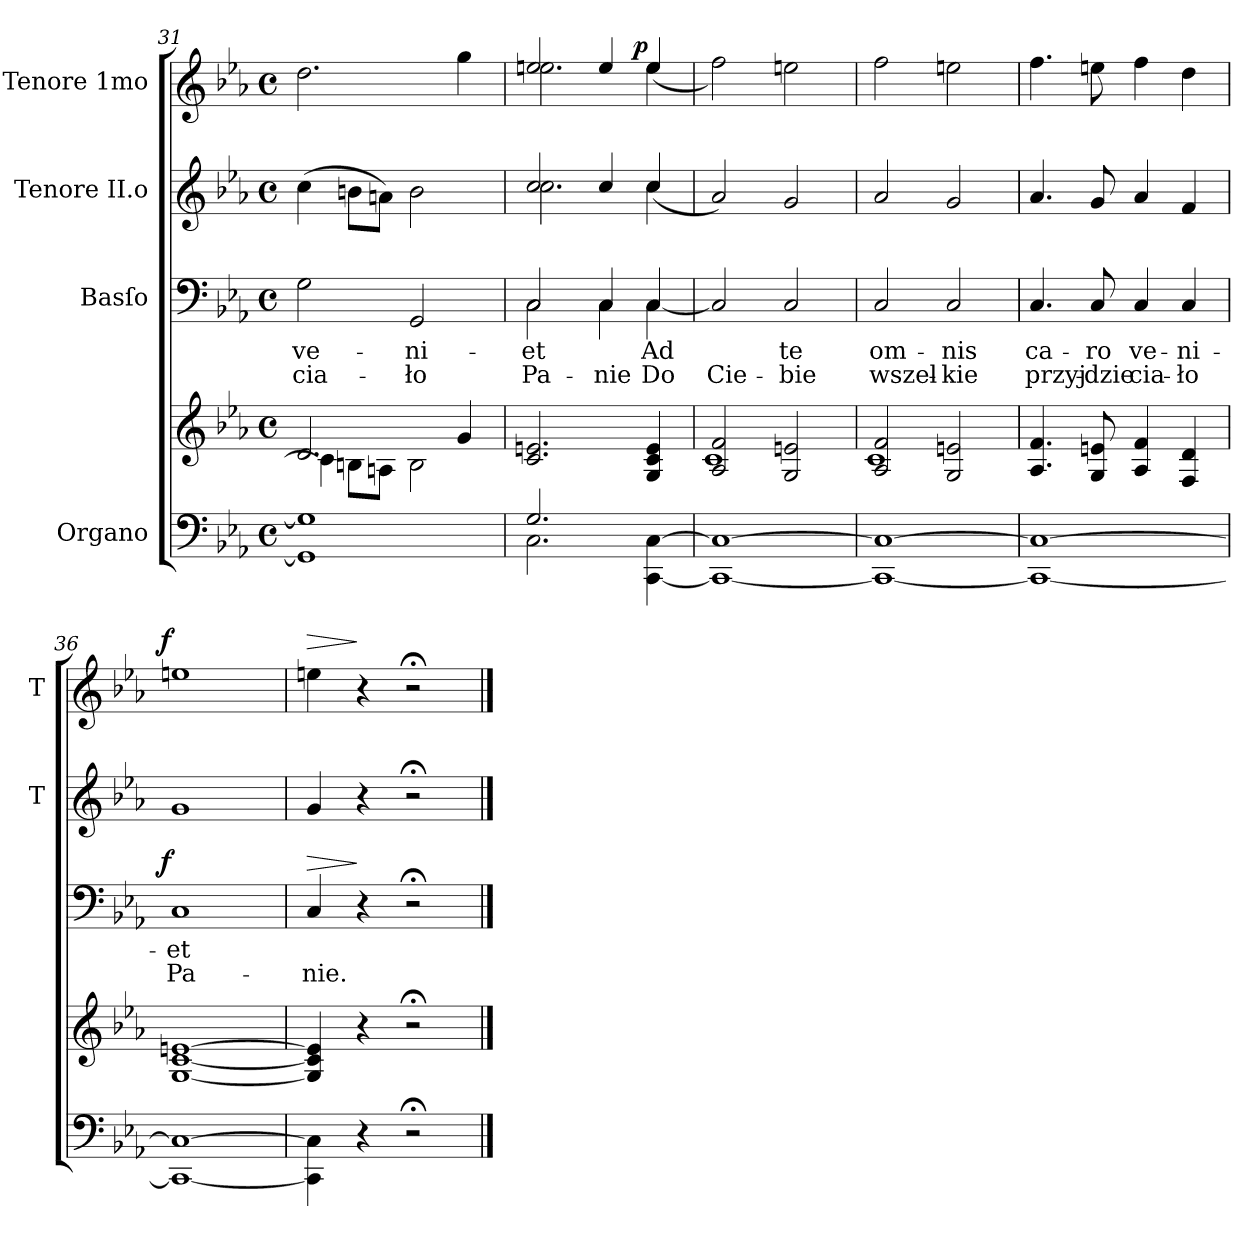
**kern	**kern	**kern	**text	**text	**dynam	**kern	**kern	**dynam
*part4	*part4	*part3	*part3	*part3	*part3	*part2	*part1	*part1
*staff5	*staff4	*staff3	*staff3	*staff3	*staff3	*staff2	*staff1	*staff1
*I"Organo	*	*I"Basſo	*	*	*	*I"Tenore II.o	*I"Tenore 1mo	*
*	*	*	*	*	*	*I'T	*I'T	*
*clefF4	*clefG2	*clefF4	*	*	*	*	*	*
*	*	*	*	*	*	*ITrd8c12	*ITrd8c12	*
*k[b-e-a-]	*k[b-e-a-]	*k[b-e-a-]	*	*	*	*k[b-e-a-]	*k[b-e-a-]	*
*M4/4	*M4/4	*M4/4	*	*	*	*M4/4	*M4/4	*
*met(c)	*met(c)	*met(c)	*	*	*	*met(c)	*met(c)	*
=31	=31	=31	=31	=31	=31	=31	=31	=31
*	*^	*	*	*	*	*	*	*
1GG] 1G]	2.d/	4c\]	2G\	ve-	cia-	.	(4c\	2.d\	.
.	.	8Bn\L	.	.	.	.	8Bn\L	.	.
.	.	8An\J	.	.	.	.	8An\J)	.	.
.	.	2B\	2GG/	-ni-	-ło	.	2B\	.	.
.	4g/	.	.	.	.	.	.	4g\	.
*	*v	*v	*	*	*	*	*	*	*
=32	=32	=32	=32	=32	=32	=32	=32	=32
*^	*	*	*	*	*	*	*	*
!	!	!	!LO:N:vis=2.	!	!	!	!	!	!
*	*	*	*^	*	*	*	*^	*^	*
2.G/	2.C\	2.c/ 2.en/	2C/	2C\	-et	Pa-	.	2c/	2.c\	2en/	2.e\	.
.	.	.	4C/	4C\	.	-nie	.	4c/	.	4e/	.	.
!	!	!	!	!	!	!	!	!	!	!	!	!LO:DY:a:rj
4ryy	[4CC\ [>4C\	4G/ 4c/ 4e/	4C\	[4C/	Ad	Do	.	4c\	(>4c/	4e\	(>4e/	p
*	*	*	*v	*v	*	*	*	*	*	*v	*v	*
*v	*v	*	*	*	*	*	*v	*v	*	*
=33	=33	=33	=33	=33	=33	=33	=33	=33
*	*^	*	*	*	*	*	*	*
1CC_ 1C_>	2A-/ 2f/	1c	2C/]	.	Cie-	.	2A-/)	2f\)	.
.	2G/ 2en/	.	2C/	te	-bie	.	2G/	2en\	.
=34	=34	=34	=34	=34	=34	=34	=34	=34	=34
1CC_ 1C_>	2A-/ 2f/	1c	2C/	om-	wszel-	.	2A-/	2f\	.
.	2G/ 2en/	.	2C/	-nis	-kie	.	2G/	2en\	.
*	*v	*v	*	*	*	*	*	*	*
=35	=35	=35	=35	=35	=35	=35	=35	=35
1CC_ 1C_>	4.A-/ 4.f/	4.C/	ca-	przyj-	.	4.A-/	4.f\	.
.	8G/ 8en/	8C/	-ro	-dzie	.	8G/	8en\	.
.	4A-/ 4f/	4C/	ve-	cia-	.	4A-/	4f\	.
.	4F/ 4d/	4C/	-ni-	-ło	.	4F/	4d\	.
=36	=36	=36	=36	=36	=36	=36	=36	=36
!	!	!	!	!	!LO:DY:a:rj	!	!	!LO:DY:a:rj
1CC_\ 1C_\	[1G/ [1c/ [1en/	1C	-et	Pa-	f	1G	1en	f
=37	=37	=37	=37	=37	=37	=37	=37	=37
!	!	!	!	!	!LO:HP:a	!	!	!LO:HP:a
4CC]\ 4C]\	4G]/ 4c]/ 4e]/	4C/	.	-nie.	>	4G/	4en\	>
4r	4r	4r	.	.	]	4r	4r	]
2r;<	2r;<	2r;<	.	.	.	2r;<	2r;<	.
==	==	==	==	==	==	==	==	==
*-	*-	*-	*-	*-	*-	*-	*-	*-
